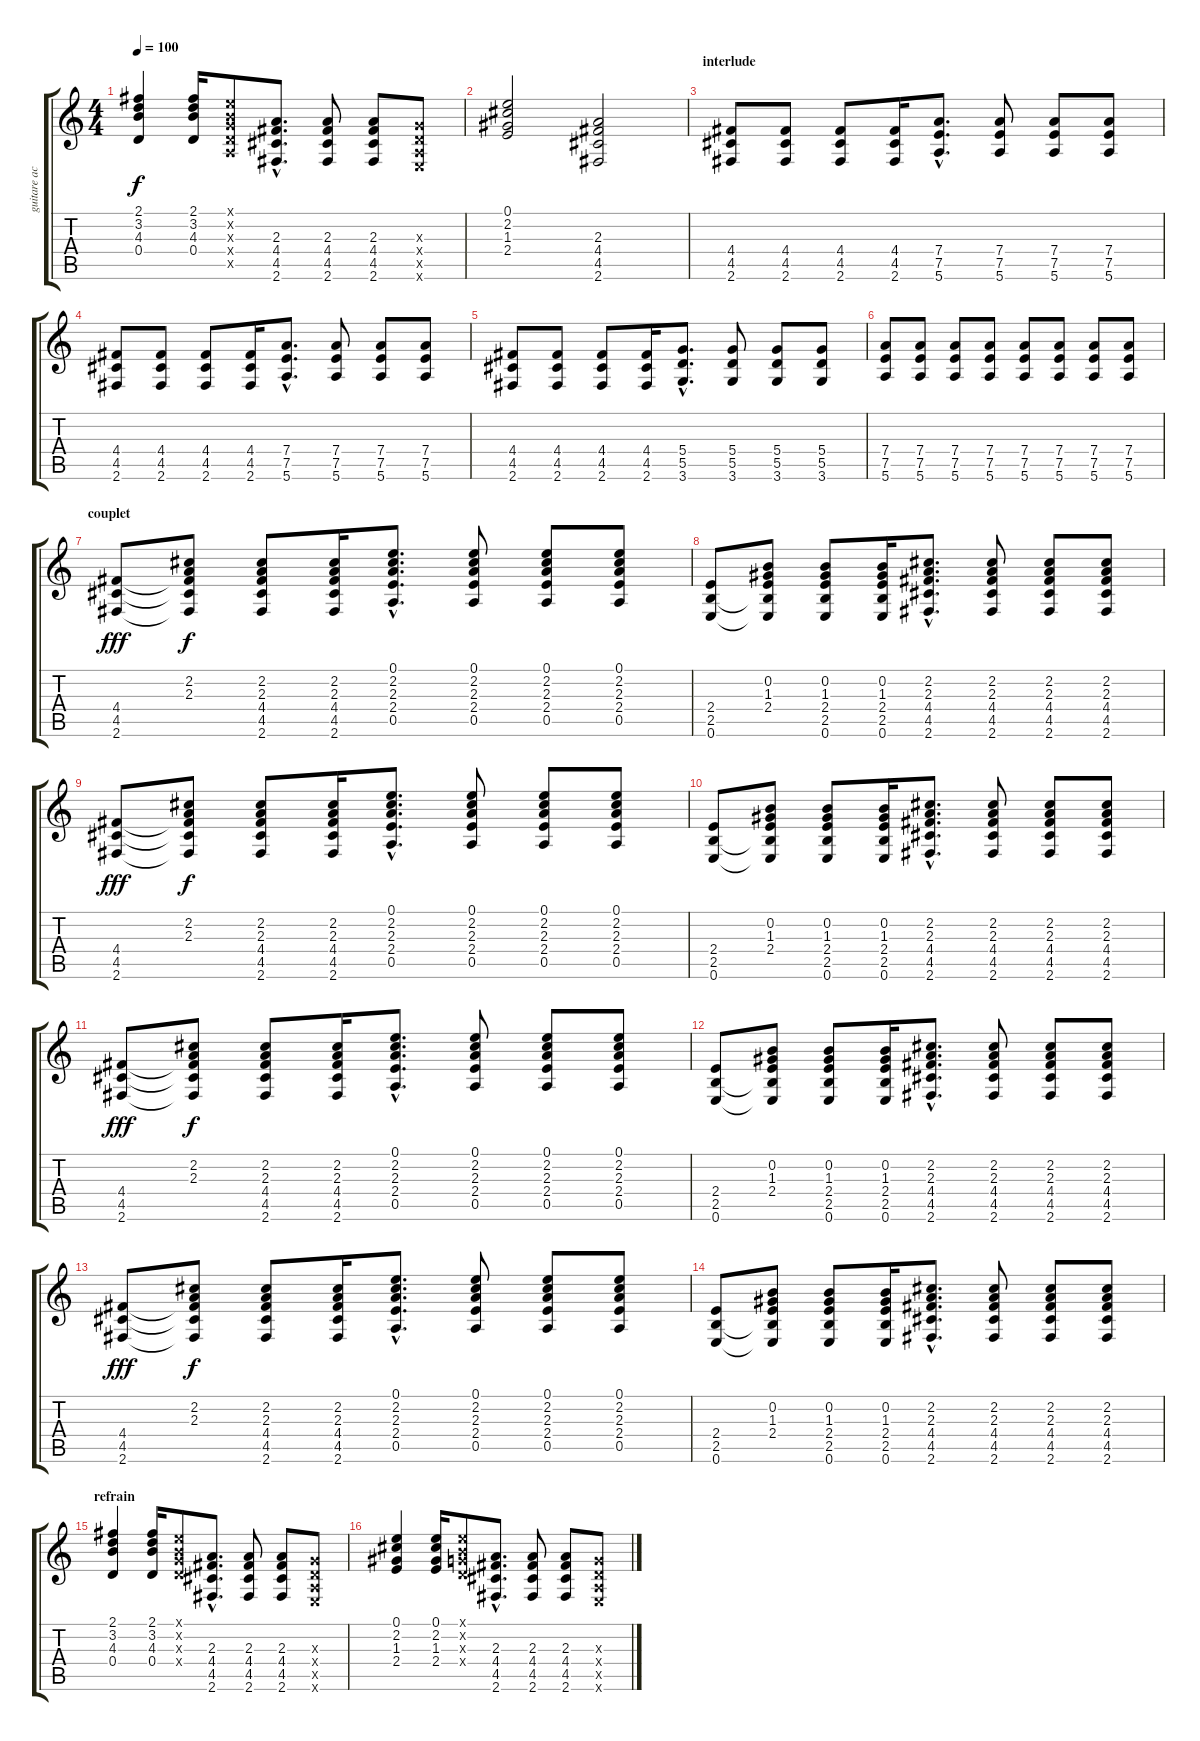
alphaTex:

\track ("guitare acoustique" "guitare ac") {instrument acousticguitarsteel}
\staff {score tabs}
\tuning (E4 B3 G3 D3 A2 E2) {hide}
\ts (4 4)
\tempo 100
\clef g2
\ks c
(2.1 3.2 4.3 0.4).4{dy f} (2.1 3.2 4.3 0.4).16 (0.1{x} 0.2{x} 0.3{x} 0.4{x} 0.5{x}).8 (2.3{hac} 4.4{hac} 4.5{hac} 2.6{hac}).8{d} (2.3 4.4 4.5 2.6).8 (2.3 4.4 4.5 2.6).8 (0.3{x} 0.4{x} 0.5{x} 0.6{x}).8 |
(0.1 2.2 1.3 2.4).2 (2.3 4.4 4.5 2.6).2 |
\section ("" "interlude")
(4.4 4.5 2.6).8 (4.4 4.5 2.6).8 (4.4 4.5 2.6).8 (4.4 4.5 2.6).16 (7.4{hac} 7.5{hac} 5.6).8{d} (7.4 7.5 5.6).8 (7.4 7.5 5.6).8 (7.4 7.5 5.6).8 |
(4.4 4.5 2.6).8 (4.4 4.5 2.6).8 (4.4 4.5 2.6).8 (4.4 4.5 2.6).16 (7.4{hac} 7.5{hac} 5.6).8{d} (7.4 7.5 5.6).8 (7.4 7.5 5.6).8 (7.4 7.5 5.6).8 |
(4.4 4.5 2.6).8 (4.4 4.5 2.6).8 (4.4 4.5 2.6).8 (4.4 4.5 2.6).16 (5.4{hac} 5.5{hac} 3.6).8{d} (5.4 5.5 3.6).8 (5.4 5.5 3.6).8 (5.4 5.5 3.6).8 |
(7.4 7.5 5.6).8 (7.4 7.5 5.6).8 (7.4 7.5 5.6).8 (7.4 7.5 5.6).8 (7.4 7.5 5.6).8 (7.4 7.5 5.6).8 (7.4 7.5 5.6).8 (7.4 7.5 5.6).8 |
\section ("" "couplet")
(4.4 4.5 2.6).8{dy fff} (2.2 2.3 4.4{t} 4.5{t} 2.6{t}).8{dy f} (2.2 2.3 4.4 4.5 2.6).8 (2.2 2.3 4.4 4.5 2.6).16 (0.1{hac} 2.2{hac} 2.3{hac} 2.4{hac} 0.5{hac}).8{d} (0.1 2.2 2.3 2.4 0.5).8 (0.1 2.2 2.3 2.4 0.5).8 (0.1 2.2 2.3 2.4 0.5).8 |
(2.4 2.5 0.6).8 (0.2 1.3 2.4 2.5{t} 0.6{t}).8 (0.2 1.3 2.4 2.5 0.6).8 (0.2 1.3 2.4 2.5 0.6).16 (2.2{hac} 2.3{hac} 4.4{hac} 4.5{hac} 2.6{hac}).8{d} (2.2 2.3 4.4 4.5 2.6).8 (2.2 2.3 4.4 4.5 2.6).8 (2.2 2.3 4.4 4.5 2.6).8 |
(4.4 4.5 2.6).8{dy fff} (2.2 2.3 4.4{t} 4.5{t} 2.6{t}).8{dy f} (2.2 2.3 4.4 4.5 2.6).8 (2.2 2.3 4.4 4.5 2.6).16 (0.1{hac} 2.2{hac} 2.3{hac} 2.4{hac} 0.5{hac}).8{d} (0.1 2.2 2.3 2.4 0.5).8 (0.1 2.2 2.3 2.4 0.5).8 (0.1 2.2 2.3 2.4 0.5).8 |
(2.4 2.5 0.6).8 (0.2 1.3 2.4 2.5{t} 0.6{t}).8 (0.2 1.3 2.4 2.5 0.6).8 (0.2 1.3 2.4 2.5 0.6).16 (2.2{hac} 2.3{hac} 4.4{hac} 4.5{hac} 2.6{hac}).8{d} (2.2 2.3 4.4 4.5 2.6).8 (2.2 2.3 4.4 4.5 2.6).8 (2.2 2.3 4.4 4.5 2.6).8 |
(4.4 4.5 2.6).8{dy fff} (2.2 2.3 4.4{t} 4.5{t} 2.6{t}).8{dy f} (2.2 2.3 4.4 4.5 2.6).8 (2.2 2.3 4.4 4.5 2.6).16 (0.1{hac} 2.2{hac} 2.3{hac} 2.4{hac} 0.5{hac}).8{d} (0.1 2.2 2.3 2.4 0.5).8 (0.1 2.2 2.3 2.4 0.5).8 (0.1 2.2 2.3 2.4 0.5).8 |
(2.4 2.5 0.6).8 (0.2 1.3 2.4 2.5{t} 0.6{t}).8 (0.2 1.3 2.4 2.5 0.6).8 (0.2 1.3 2.4 2.5 0.6).16 (2.2{hac} 2.3{hac} 4.4{hac} 4.5{hac} 2.6{hac}).8{d} (2.2 2.3 4.4 4.5 2.6).8 (2.2 2.3 4.4 4.5 2.6).8 (2.2 2.3 4.4 4.5 2.6).8 |
(4.4 4.5 2.6).8{dy fff} (2.2 2.3 4.4{t} 4.5{t} 2.6{t}).8{dy f} (2.2 2.3 4.4 4.5 2.6).8 (2.2 2.3 4.4 4.5 2.6).16 (0.1{hac} 2.2{hac} 2.3{hac} 2.4{hac} 0.5{hac}).8{d} (0.1 2.2 2.3 2.4 0.5).8 (0.1 2.2 2.3 2.4 0.5).8 (0.1 2.2 2.3 2.4 0.5).8 |
(2.4 2.5 0.6).8 (0.2 1.3 2.4 2.5{t} 0.6{t}).8 (0.2 1.3 2.4 2.5 0.6).8 (0.2 1.3 2.4 2.5 0.6).16 (2.2{hac} 2.3{hac} 4.4{hac} 4.5{hac} 2.6{hac}).8{d} (2.2 2.3 4.4 4.5 2.6).8 (2.2 2.3 4.4 4.5 2.6).8 (2.2 2.3 4.4 4.5 2.6).8 |
\section ("" "refrain")
(2.1 3.2 4.3 0.4).4 (2.1 3.2 4.3 0.4).16 (0.1{x} 0.2{x} 0.3{x} 0.4{x}).8 (2.3{hac} 4.4{hac} 4.5{hac} 2.6{hac}).8{d} (2.3 4.4 4.5 2.6).8 (2.3 4.4 4.5 2.6).8 (0.3{x} 0.4{x} 0.5{x} 0.6{x}).8 |
(0.1 2.2 1.3 2.4).4 (0.1 2.2 1.3 2.4).16 (0.1{x} 0.2{x} 0.3{x} 0.4{x}).8 (2.3{hac} 4.4{hac} 4.5{hac} 2.6{hac}).8{d} (2.3 4.4 4.5 2.6).8 (2.3 4.4 4.5 2.6).8 (0.3{x} 0.4{x} 0.5{x} 0.6{x}).8
